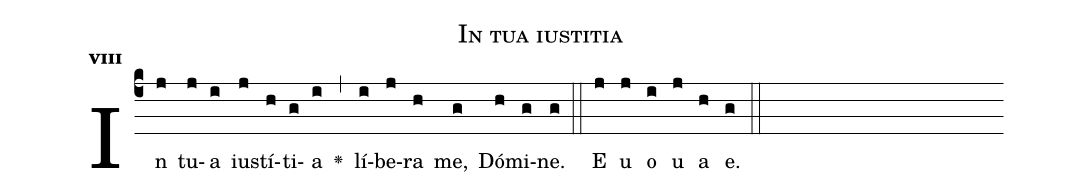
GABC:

name:In tua iustitia;
office-part:Antiphona;
mode:8;
%%
initial-style: 1;
name: In tua iustitia;
book: Psalterium currens, p. 49;
occasion: Psalterium Hebdomada II Feria II;
office-part: Officium Lectionis Ant 1;
user-notes: ;
commentary: ;
annotation: 8g;
centering-scheme: english;
fontsize: 12;
font: OFLSortsMillGoudy;
height: 11;
width: 4.5;
%%
(c4)In(j) tu(j)a(i) iu(j)stí(h)ti(g)a(i) <v>\greheightstar</v>(,) lí(i)be(j)ra(h) me,(g) Dó(h)mi(g)ne.(g) (::)
E(j) u(j) o(i) u(j) a(h) e.(g) (::)
